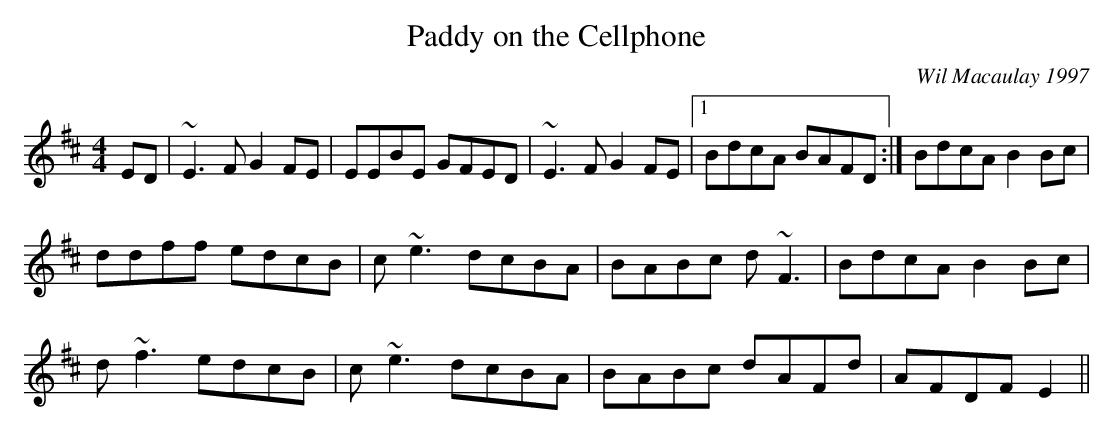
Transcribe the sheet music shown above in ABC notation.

X:1
T:Paddy on the Cellphone
M:4/4
L:1/8
C:Wil Macaulay 1997
K:Bm
ED|~E3F G2FE|EEBE GFED|~E3F G2FE|1 BdcA BAFD:|BdcA B2Bc|
ddff edcB|c~e3 dcBA|BABc d~F3|BdcA B2Bc|
d~f3 edcB|c~e3 dcBA|BABc dAFd|AFDF E2||
